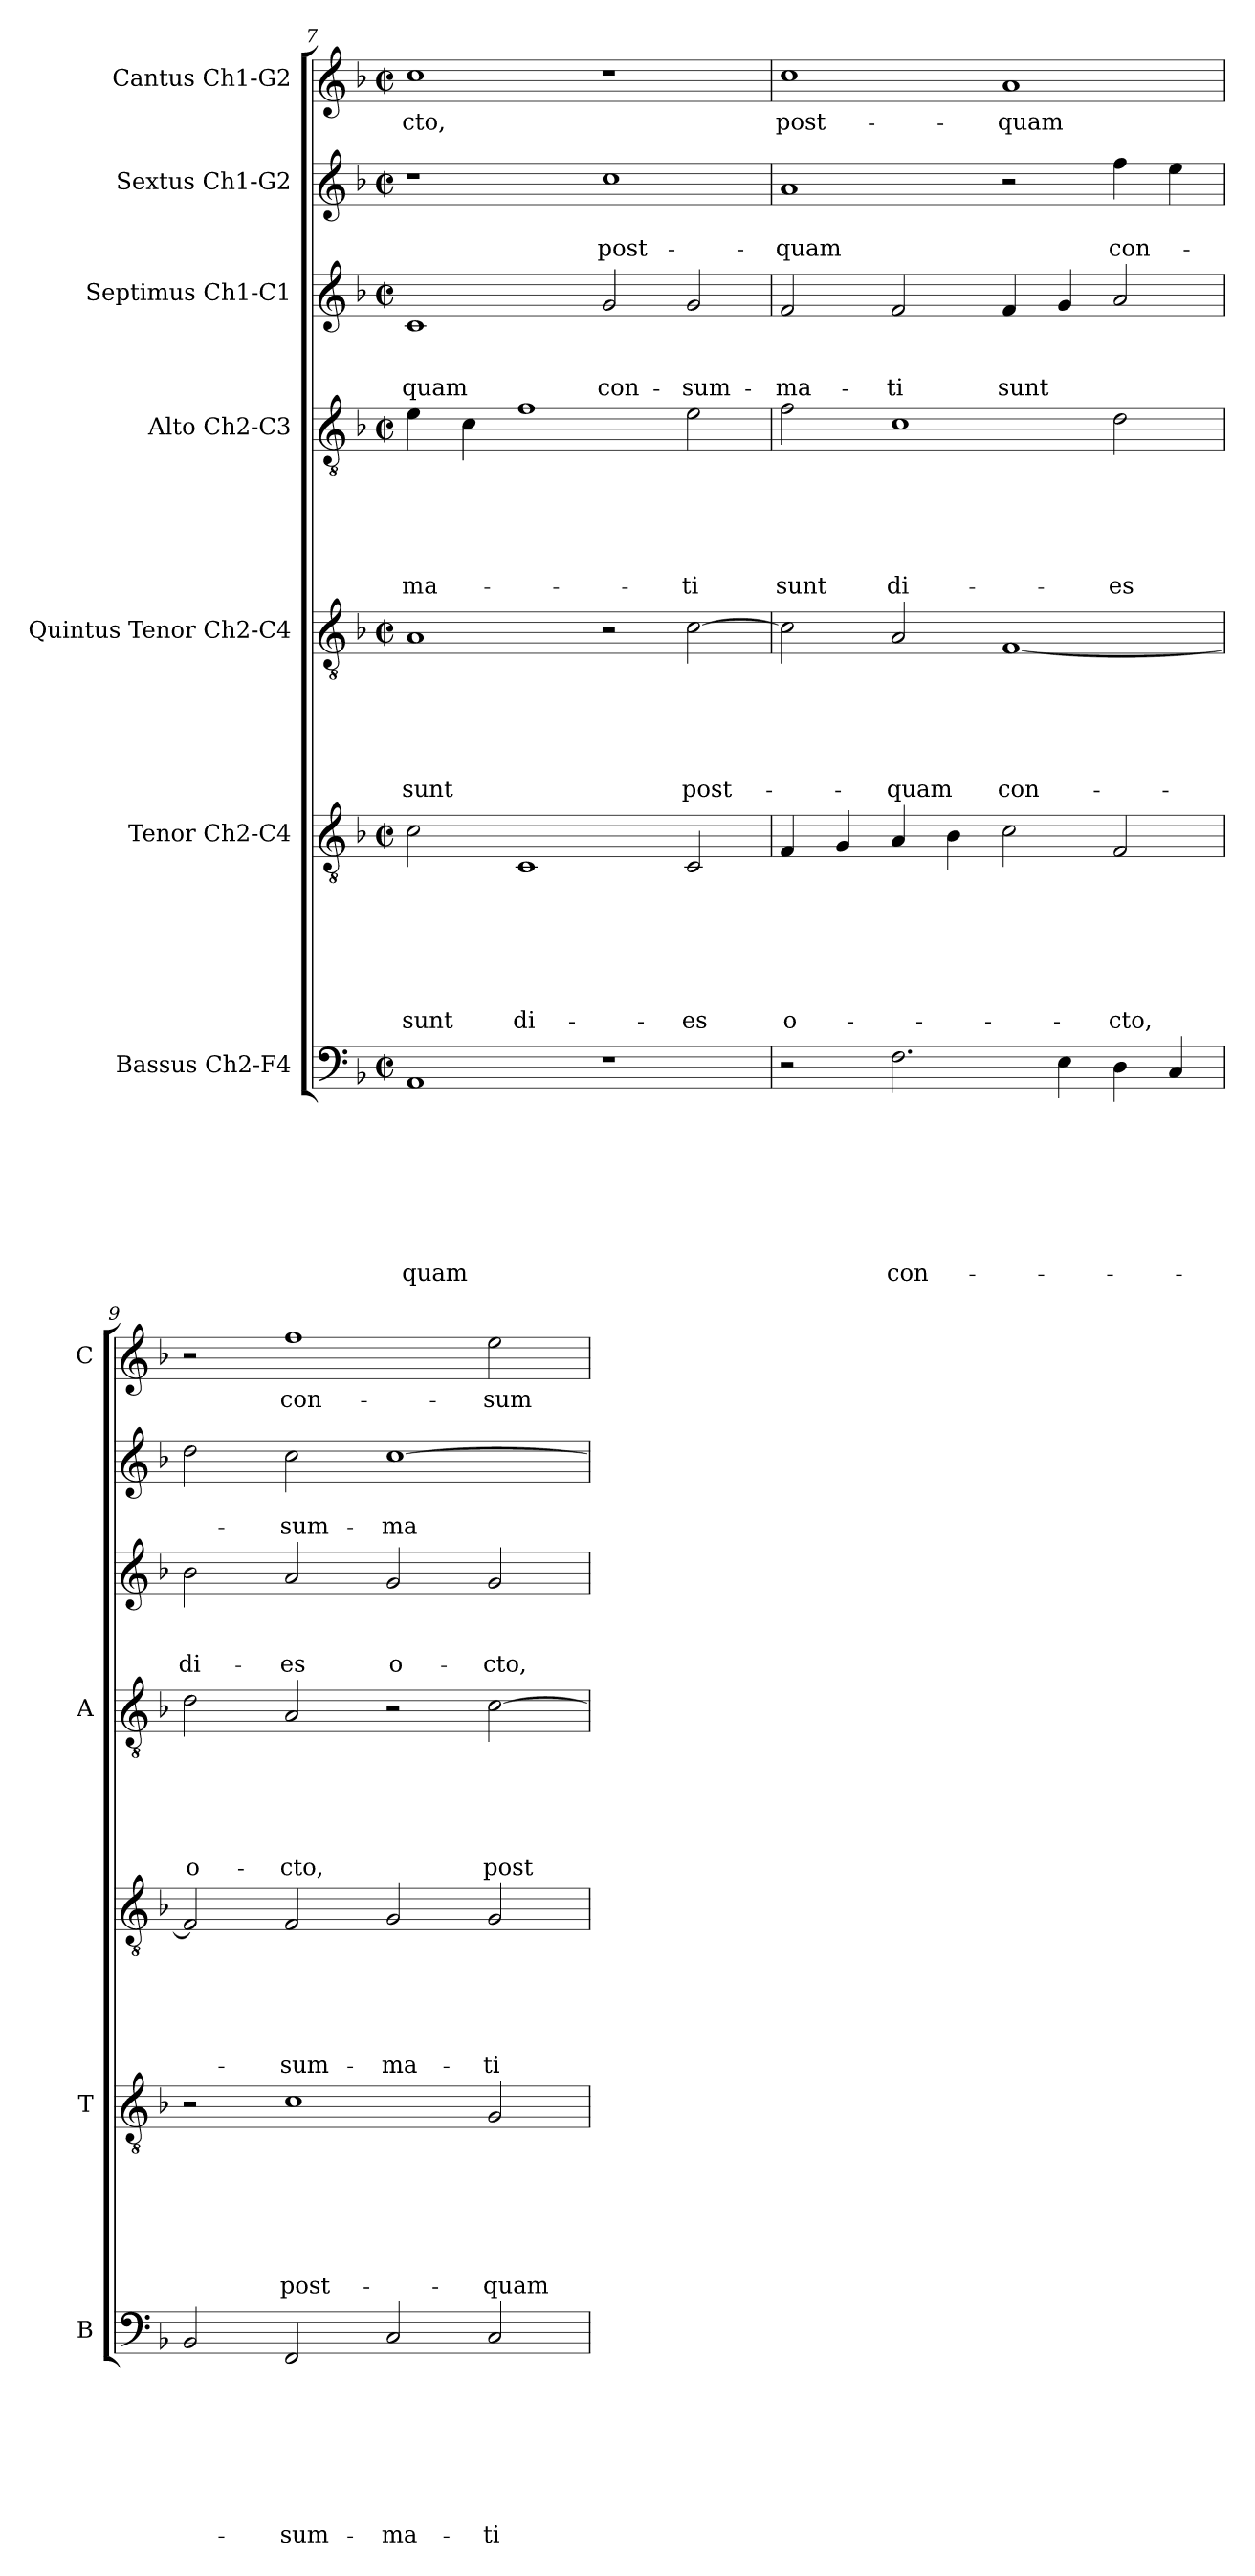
**kern	**text	**text	**text	**text	**text	**text	**text	**text	**kern	**text	**text	**text	**text	**text	**text	**text	**kern	**text	**text	**text	**text	**text	**text	**kern	**text	**text	**text	**text	**text	**text	**kern	**text	**text	**text	**kern	**text	**text	**kern	**text
*part7	*part7	*part7	*part7	*part7	*part7	*part7	*part7	*part7	*part6	*part6	*part6	*part6	*part6	*part6	*part6	*part6	*part5	*part5	*part5	*part5	*part5	*part5	*part5	*part4	*part4	*part4	*part4	*part4	*part4	*part4	*part3	*part3	*part3	*part3	*part2	*part2	*part2	*part1	*part1
*staff7	*staff7	*staff7	*staff7	*staff7	*staff7	*staff7	*staff7	*staff7	*staff6	*staff6	*staff6	*staff6	*staff6	*staff6	*staff6	*staff6	*staff5	*staff5	*staff5	*staff5	*staff5	*staff5	*staff5	*staff4	*staff4	*staff4	*staff4	*staff4	*staff4	*staff4	*staff3	*staff3	*staff3	*staff3	*staff2	*staff2	*staff2	*staff1	*staff1
*I"Bassus Ch2-F4	*	*	*	*	*	*	*	*	*I"Tenor Ch2-C4	*	*	*	*	*	*	*	*I"Quintus Tenor Ch2-C4	*	*	*	*	*	*	*I"Alto Ch2-C3	*	*	*	*	*	*	*I"Septimus Ch1-C1	*	*	*	*I"Sextus Ch1-G2	*	*	*I"Cantus Ch1-G2	*
*I'B	*	*	*	*	*	*	*	*	*I'T	*	*	*	*	*	*	*	*	*	*	*	*	*	*	*I'A	*	*	*	*	*	*	*	*	*	*	*	*	*	*I'C	*
*clefF4	*	*	*	*	*	*	*	*	*clefGv2	*	*	*	*	*	*	*	*clefGv2	*	*	*	*	*	*	*clefGv2	*	*	*	*	*	*	*clefG2	*	*	*	*clefG2	*	*	*clefG2	*
*k[b-]	*	*	*	*	*	*	*	*	*k[b-]	*	*	*	*	*	*	*	*k[b-]	*	*	*	*	*	*	*k[b-]	*	*	*	*	*	*	*k[b-]	*	*	*	*k[b-]	*	*	*k[b-]	*
*F:	*	*	*	*	*	*	*	*	*F:	*	*	*	*	*	*	*	*F:	*	*	*	*	*	*	*F:	*	*	*	*	*	*	*F:	*	*	*	*F:	*	*	*F:	*
*M2/2	*	*	*	*	*	*	*	*	*M2/2	*	*	*	*	*	*	*	*M2/2	*	*	*	*	*	*	*M2/2	*	*	*	*	*	*	*M2/2	*	*	*	*M2/2	*	*	*M2/2	*
*met(c|)	*	*	*	*	*	*	*	*	*met(c|)	*	*	*	*	*	*	*	*met(c|)	*	*	*	*	*	*	*met(c|)	*	*	*	*	*	*	*met(c|)	*	*	*	*met(c|)	*	*	*met(c|)	*
=7	=7	=7	=7	=7	=7	=7	=7	=7	=7	=7	=7	=7	=7	=7	=7	=7	=7	=7	=7	=7	=7	=7	=7	=7	=7	=7	=7	=7	=7	=7	=7	=7	=7	=7	=7	=7	=7	=7	=7
!	!	!	!	!	!	!	!	!LO:LY:b	!	!	!	!	!	!	!	!LO:LY:b	!	!	!	!	!	!	!LO:LY:b	!	!	!	!	!	!	!LO:LY:b	!	!	!	!LO:LY:b	!	!	!	!	!LO:LY:b
1AA	.	.	.	.	.	.	.	-quam	2c\	.	.	.	.	.	.	sunt	1A	.	.	.	.	.	sunt	4e\	.	.	.	.	.	-ma-	1c	.	.	-quam	1r	.	.	1cc	-cto,
.	.	.	.	.	.	.	.	.	.	.	.	.	.	.	.	.	.	.	.	.	.	.	.	4c\	.	.	.	.	.	.	.	.	.	.	.	.	.	.	.
!	!	!	!	!	!	!	!	!	!	!	!	!	!	!	!	!LO:LY:b	!	!	!	!	!	!	!	!	!	!	!	!	!	!	!	!	!	!	!	!	!	!	!
.	.	.	.	.	.	.	.	.	1C	.	.	.	.	.	.	di-	.	.	.	.	.	.	.	1f	.	.	.	.	.	.	.	.	.	.	.	.	.	.	.
!	!	!	!	!	!	!	!	!	!	!	!	!	!	!	!	!	!	!	!	!	!	!	!	!	!	!	!	!	!	!	!	!	!	!LO:LY:b	!	!	!LO:LY:b	!	!
1r	.	.	.	.	.	.	.	.	.	.	.	.	.	.	.	.	2r	.	.	.	.	.	.	.	.	.	.	.	.	.	2g/	.	.	con-	1cc	.	post-	1r	.
!	!	!	!	!	!	!	!	!	!	!	!	!	!	!	!	!LO:LY:b	!	!	!	!	!	!	!LO:LY:b	!	!	!	!	!	!	!LO:LY:b	!	!	!	!LO:LY:b	!	!	!	!	!
.	.	.	.	.	.	.	.	.	2C/	.	.	.	.	.	.	-es	[2c\	.	.	.	.	.	post-	2e\	.	.	.	.	.	-ti	2g/	.	.	-sum-	.	.	.	.	.
=8	=8	=8	=8	=8	=8	=8	=8	=8	=8	=8	=8	=8	=8	=8	=8	=8	=8	=8	=8	=8	=8	=8	=8	=8	=8	=8	=8	=8	=8	=8	=8	=8	=8	=8	=8	=8	=8	=8	=8
!	!	!	!	!	!	!	!	!	!	!	!	!	!	!	!	!LO:LY:b	!	!	!	!	!	!	!	!	!	!	!	!	!	!LO:LY:b	!	!	!	!LO:LY:b	!	!	!LO:LY:b	!	!LO:LY:b
2r	.	.	.	.	.	.	.	.	4F/	.	.	.	.	.	.	o-	2c\]	.	.	.	.	.	.	2f\	.	.	.	.	.	sunt	2f/	.	.	-ma-	1a	.	-quam	1cc	post-
.	.	.	.	.	.	.	.	.	4G/	.	.	.	.	.	.	.	.	.	.	.	.	.	.	.	.	.	.	.	.	.	.	.	.	.	.	.	.	.	.
!	!	!	!	!	!	!	!	!LO:LY:b	!	!	!	!	!	!	!	!	!	!	!	!	!	!	!LO:LY:b	!	!	!	!	!	!	!LO:LY:b	!	!	!	!LO:LY:b	!	!	!	!	!
2.F\	.	.	.	.	.	.	.	con-	4A/	.	.	.	.	.	.	.	2A/	.	.	.	.	.	-quam	1c	.	.	.	.	.	di-	2f/	.	.	-ti	.	.	.	.	.
.	.	.	.	.	.	.	.	.	4B-\	.	.	.	.	.	.	.	.	.	.	.	.	.	.	.	.	.	.	.	.	.	.	.	.	.	.	.	.	.	.
!	!	!	!	!	!	!	!	!	!	!	!	!	!	!	!	!	!	!	!	!	!	!	!LO:LY:b	!	!	!	!	!	!	!	!	!	!	!LO:LY:b	!	!	!	!	!LO:LY:b
.	.	.	.	.	.	.	.	.	2c\	.	.	.	.	.	.	.	[1F	.	.	.	.	.	con-	.	.	.	.	.	.	.	4f/	.	.	sunt	2r	.	.	1a	-quam
4E\	.	.	.	.	.	.	.	.	.	.	.	.	.	.	.	.	.	.	.	.	.	.	.	.	.	.	.	.	.	.	4g/	.	.	.	.	.	.	.	.
!	!	!	!	!	!	!	!	!	!	!	!	!	!	!	!	!LO:LY:b	!	!	!	!	!	!	!	!	!	!	!	!	!	!LO:LY:b	!	!	!	!	!	!	!LO:LY:b	!	!
4D\	.	.	.	.	.	.	.	.	2F/	.	.	.	.	.	.	-cto,	.	.	.	.	.	.	.	2d\	.	.	.	.	.	-es	2a/	.	.	.	4ff\	.	con-	.	.
4C/	.	.	.	.	.	.	.	.	.	.	.	.	.	.	.	.	.	.	.	.	.	.	.	.	.	.	.	.	.	.	.	.	.	.	4ee\	.	.	.	.
=9	=9	=9	=9	=9	=9	=9	=9	=9	=9	=9	=9	=9	=9	=9	=9	=9	=9	=9	=9	=9	=9	=9	=9	=9	=9	=9	=9	=9	=9	=9	=9	=9	=9	=9	=9	=9	=9	=9	=9
!	!	!	!	!	!	!	!	!	!	!	!	!	!	!	!	!	!	!	!	!	!	!	!	!	!	!	!	!	!	!LO:LY:b	!	!	!	!LO:LY:b	!	!	!	!	!
2BB-/	.	.	.	.	.	.	.	.	2r	.	.	.	.	.	.	.	2F/]	.	.	.	.	.	.	2d\	.	.	.	.	.	o-	2b-\	.	.	di-	2dd\	.	.	2r	.
!	!	!	!	!	!	!	!	!LO:LY:b	!	!	!	!	!	!	!	!LO:LY:b	!	!	!	!	!	!	!LO:LY:b	!	!	!	!	!	!	!LO:LY:b	!	!	!	!LO:LY:b	!	!	!LO:LY:b	!	!LO:LY:b
2FF/	.	.	.	.	.	.	.	-sum-	1c	.	.	.	.	.	.	post-	2F/	.	.	.	.	.	-sum-	2A/	.	.	.	.	.	-cto,	2a/	.	.	-es	2cc\	.	-sum-	1ff	con-
!	!	!	!	!	!	!	!	!LO:LY:b	!	!	!	!	!	!	!	!	!	!	!	!	!	!	!LO:LY:b	!	!	!	!	!	!	!	!	!	!	!LO:LY:b	!	!	!LO:LY:b	!	!
2C/	.	.	.	.	.	.	.	-ma-	.	.	.	.	.	.	.	.	2G/	.	.	.	.	.	-ma-	2r	.	.	.	.	.	.	2g/	.	.	o-	[1cc	.	-ma-	.	.
!	!	!	!	!	!	!	!	!LO:LY:b	!	!	!	!	!	!	!	!LO:LY:b	!	!	!	!	!	!	!LO:LY:b	!	!	!	!	!	!	!LO:LY:b	!	!	!	!LO:LY:b	!	!	!	!	!LO:LY:b
2C/	.	.	.	.	.	.	.	-ti	2G/	.	.	.	.	.	.	-quam	2G/	.	.	.	.	.	-ti	[2c\	.	.	.	.	.	post-	2g/	.	.	-cto,	.	.	.	2ee\	-sum-
=	=	=	=	=	=	=	=	=	=	=	=	=	=	=	=	=	=	=	=	=	=	=	=	=	=	=	=	=	=	=	=	=	=	=	=	=	=	=	=
*-	*-	*-	*-	*-	*-	*-	*-	*-	*-	*-	*-	*-	*-	*-	*-	*-	*-	*-	*-	*-	*-	*-	*-	*-	*-	*-	*-	*-	*-	*-	*-	*-	*-	*-	*-	*-	*-	*-	*-
